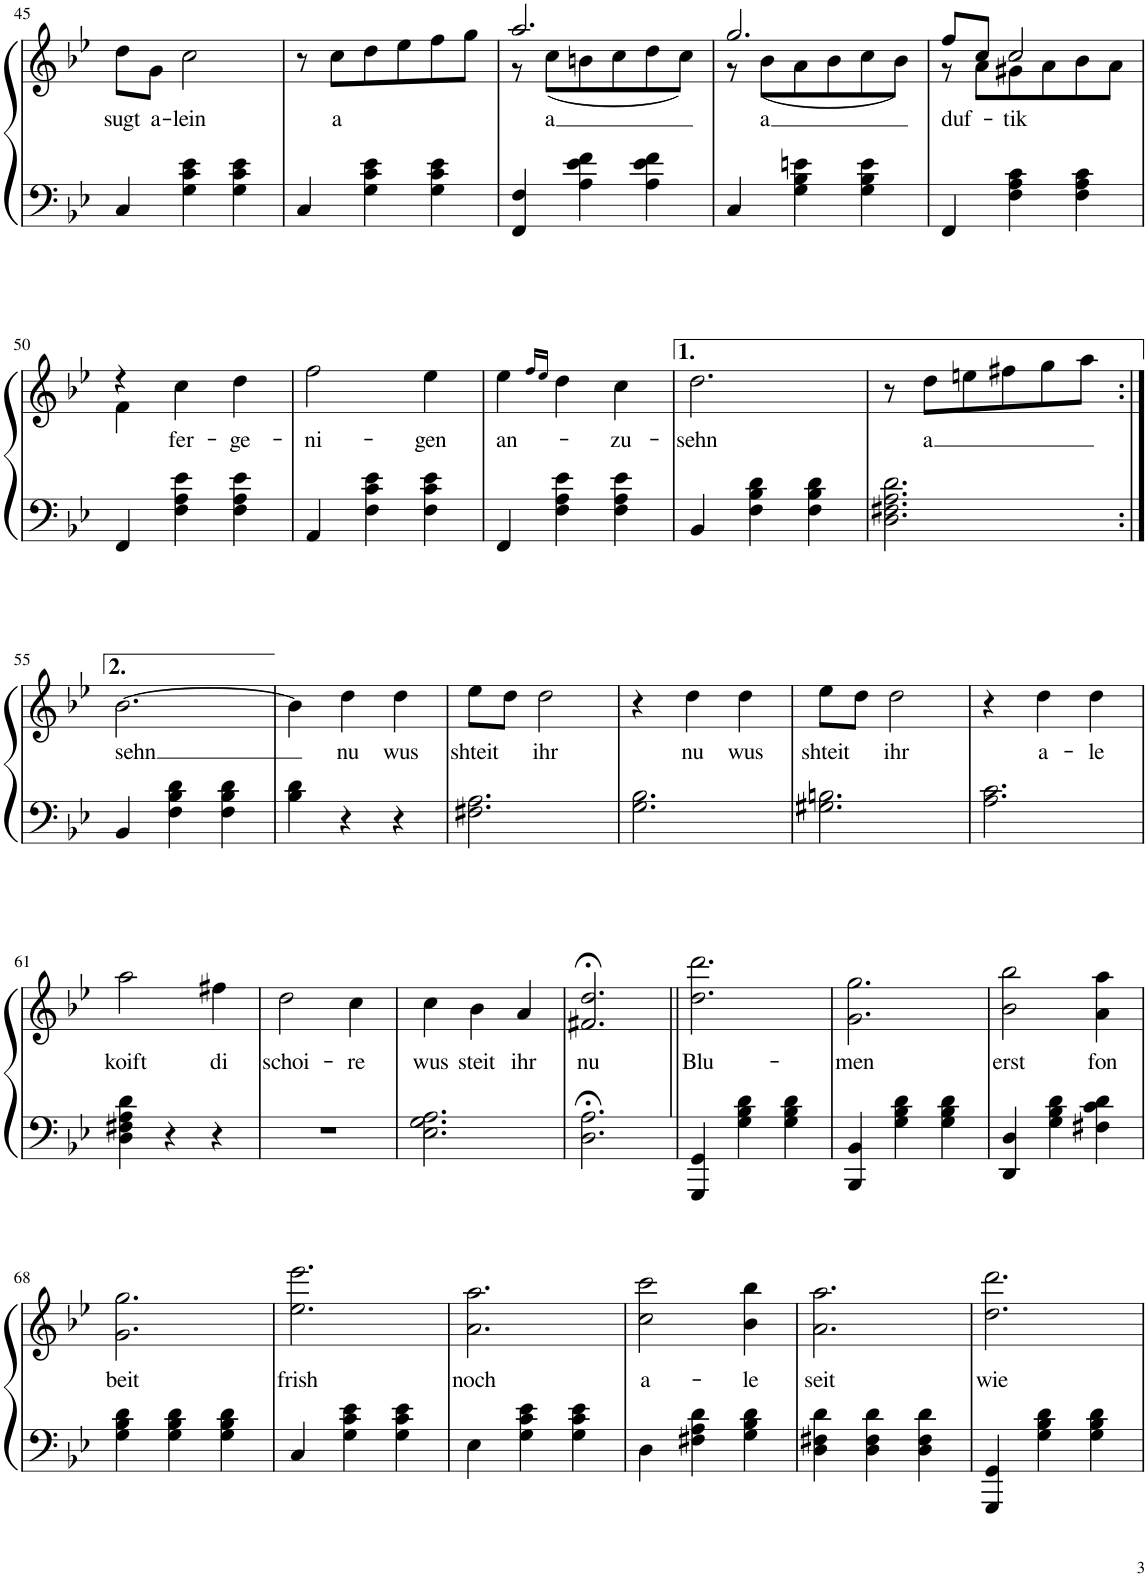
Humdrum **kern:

**kern	**kern	**text
*part1	*part1	*part1
*staff2	*staff1	*staff1
*I"Klavier	*	*
*I'Klav.	*	*
!!LO:PB:g=z
*clefF4	*clefG2	*
*k[b-e-]	*k[b-e-]	*
*M3/4	*M3/4	*
=45	=45	=45
!	!	!LO:LY:b
4C/	8dd\L	sugt
!	!	!LO:LY:b
.	8g\J	a-
!	!	!LO:LY:b
4G\ 4c\ 4e-\	2cc\	-lein
4G\ 4c\ 4e-\	.	.
=46	=46	=46
4C/	8r	.
!	!	!LO:LY:b
.	8cc\L	a
4G\ 4c\ 4e-\	8dd\	.
.	8ee-\	.
4G\ 4c\ 4e-\	8ff\	.
.	8gg\J	.
=47	=47	=47
*	*^	*
4FF/ 4F/	2.aa/	8r	.
!	!	!	!LO:LY:b
.	.	(8cc\L	a
4A\ 4e-\ 4f\	.	8bn\	.
.	.	8cc\	.
4A\ 4e-\ 4f\	.	8dd\	.
.	.	8cc\J)	.
=48	=48	=48	=48
4C/	2.gg/	8r	.
!	!	!	!LO:LY:b
.	.	(8b-\L	a
4G\ 4B-\ 4en\	.	8a\	.
.	.	8b-\	.
4G\ 4B-\ 4e\	.	8cc\	.
.	.	8b-\J)	.
=49	=49	=49	=49
!	!	!	!LO:LY:b
4FF/	8ff/L	8r	duf-
.	8cc/J	8a\L	.
!	!	!	!LO:LY:b
4F\ 4A\ 4c\	2cc/	8g#X\	-tik
.	.	8a\	.
4F\ 4A\ 4c\	.	8b-\	.
.	.	8a\J	.
!!LO:LB:g=z	!!
=50	=50	=50	=50
4FF/	4r	4f\	.
!	!	!	!LO:LY:b
4F\ 4A\ 4e-\	4cc\	2ryy	fer-
!	!	!	!LO:LY:b
4F\ 4A\ 4e-\	4dd\	.	-ge-
*	*v	*v	*
=51	=51	=51
!	!	!LO:LY:b
4AA/	2ff\	-ni-
4F\ 4c\ 4e-\	.	.
!	!	!LO:LY:b
4F\ 4c\ 4e-\	4ee-\	-gen
=52	=52	=52
!	!	!LO:LY:b
4FF/	4ee-\	an-
.	16qff/LL	.
.	16qee-/JJ	.
4F\ 4A\ 4e-\	4dd\	.
!	!	!LO:LY:b
4F\ 4A\ 4e-\	4cc\	zu-
=53	=53	=53
!	!	!LO:LY:b
4BB-/	2.dd\	-sehn
4F\ 4B-\ 4d\	.	.
4F\ 4B-\ 4d\	.	.
=54	=54	=54
2.D\ 2.F#X\ 2.A\ 2.d\	8r	.
!	!	!LO:LY:b
.	8dd\L	a
.	8een\	.
.	8ff#X\	.
.	8gg\	.
.	8aa\J	.
!!LO:LB:g=z
=55:|!	=55:|!	=55:|!
!	!	!LO:LY:b
4BB-/	[2.b-\	sehn
4F\ 4B-\ 4d\	.	.
4F\ 4B-\ 4d\	.	.
=56	=56	=56
4B-\ 4d\	4b-\]	.
!	!	!LO:LY:b
4r	4dd\	nu
!	!	!LO:LY:b
4r	4dd\	wus
=57	=57	=57
!	!	!LO:LY:b
2.F#X\ 2.A\	8ee-\L	shteit
.	8dd\J	.
!	!	!LO:LY:b
.	2dd\	ihr
=58	=58	=58
2.G\ 2.B-\	4r	.
!	!	!LO:LY:b
.	4dd\	nu
!	!	!LO:LY:b
.	4dd\	wus
=59	=59	=59
!	!	!LO:LY:b
2.G#X\ 2.Bn\	8ee-\L	shteit
.	8dd\J	.
!	!	!LO:LY:b
.	2dd\	ihr
=60	=60	=60
2.A\ 2.c\	4r	.
!	!	!LO:LY:b
.	4dd\	a-
!	!	!LO:LY:b
.	4dd\	-le
!!LO:LB:g=z
=61	=61	=61
!	!	!LO:LY:b
4D\ 4F#X\ 4A\ 4d\	2aa\	koift
4r	.	.
!	!	!LO:LY:b
4r	4ff#X\	di
=62	=62	=62
!	!	!LO:LY:b
2.r	2dd\	schoi-
!	!	!LO:LY:b
.	4cc\	-re
=63	=63	=63
!	!	!LO:LY:b
2.E-\ 2.G\ 2.A\	4cc\	wus
!	!	!LO:LY:b
.	4b-\	steit
!	!	!LO:LY:b
.	4a/	ihr
=64	=64	=64
!	!	!LO:LY:b
2.D\;< 2.A\;<	2.f#X/;< 2.dd/;<	nu
=65||	=65||	=65||
!	!	!LO:LY:b
4GGG/ 4GG/	2.dd\ 2.ddd\	Blu-
4G\ 4B-\ 4d\	.	.
4G\ 4B-\ 4d\	.	.
=66	=66	=66
!	!	!LO:LY:b
4BBB-/ 4BB-/	2.g\ 2.gg\	-men
4G\ 4B-\ 4d\	.	.
4G\ 4B-\ 4d\	.	.
=67	=67	=67
!	!	!LO:LY:b
4DD/ 4D/	2b-\ 2bb-\	erst
4G\ 4B-\ 4d\	.	.
!	!	!LO:LY:b
4F#X\ 4c\ 4d\	4a\ 4aa\	fon
!!LO:LB:g=z
=68	=68	=68
!	!	!LO:LY:b
4G\ 4B-\ 4d\	2.g\ 2.gg\	beit
4G\ 4B-\ 4d\	.	.
4G\ 4B-\ 4d\	.	.
=69	=69	=69
!	!	!LO:LY:b
4C/	2.ee-\ 2.eee-\	frish
4G\ 4c\ 4e-\	.	.
4G\ 4c\ 4e-\	.	.
=70	=70	=70
!	!	!LO:LY:b
4E-\	2.a\ 2.aa\	noch
4G\ 4c\ 4e-\	.	.
4G\ 4c\ 4e-\	.	.
=71	=71	=71
!	!	!LO:LY:b
4D\	2cc\ 2ccc\	a-
4F#X\ 4A\ 4d\	.	.
!	!	!LO:LY:b
4G\ 4B-\ 4d\	4b-\ 4bb-\	-le
=72	=72	=72
!	!	!LO:LY:b
4D\ 4F#X\ 4d\	2.a\ 2.aa\	seit
4D\ 4F#\ 4d\	.	.
4D\ 4F#\ 4d\	.	.
=73	=73	=73
!	!	!LO:LY:b
4GGG/ 4GG/	2.dd\ 2.ddd\	wie
4G\ 4B-\ 4d\	.	.
4G\ 4B-\ 4d\	.	.
=	=	=
*-	*-	*-
